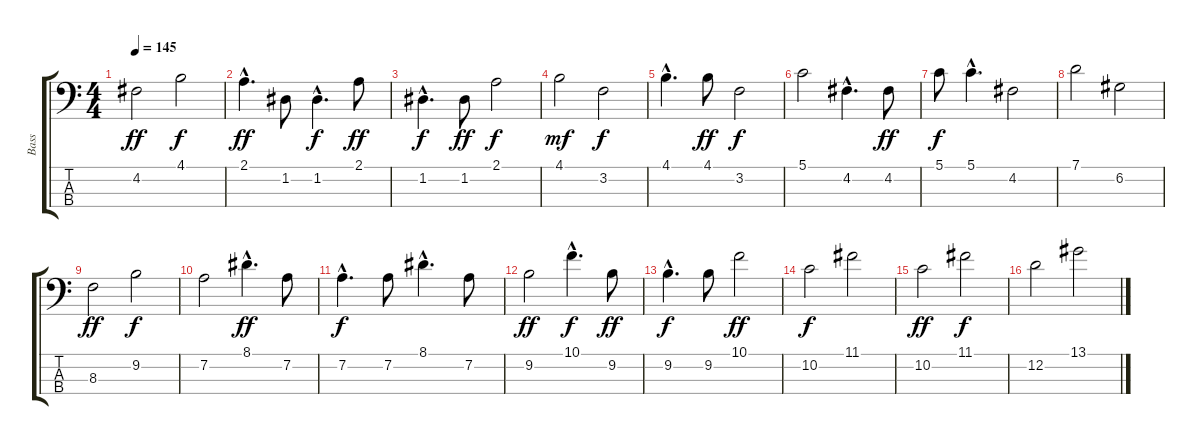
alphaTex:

\track ("Bass" "Bass") {instrument electricbassfinger}
\staff {score tabs}
\tuning (G2 D2 A1 E1) {hide}
\ts (4 4)
\tempo 145
\clef f4
\ks c
4.2.2{dy ff} 4.1.2{dy f} |
2.1{hac}.4{d dy ff} 1.2.8 1.2{hac}.4{d dy f} 2.1.8{dy ff} |
1.2{hac}.4{d dy f} 1.2.8{dy ff} 2.1.2{dy f} |
4.1.2{dy mf} 3.2.2{dy f} |
4.1{hac}.4{d} 4.1.8{dy ff} 3.2.2{dy f} |
5.1.2 4.2{hac}.4{d} 4.2.8{dy ff} |
5.1.8{dy f} 5.1{hac}.4{d} 4.2.2 |
7.1.2 6.2.2 |
8.3.2{dy ff} 9.2.2{dy f} |
7.2.2 8.1{hac}.4{d dy ff} 7.2.8 |
7.2{hac}.4{d dy f} 7.2.8 8.1{hac}.4{d} 7.2.8 |
9.2.2{dy ff} 10.1{hac}.4{d dy f} 9.2.8{dy ff} |
9.2{hac}.4{d dy f} 9.2.8 10.1.2{dy ff} |
10.2.2{dy f} 11.1.2 |
10.2.2{dy ff} 11.1.2{dy f} |
12.2.2 13.1.2
